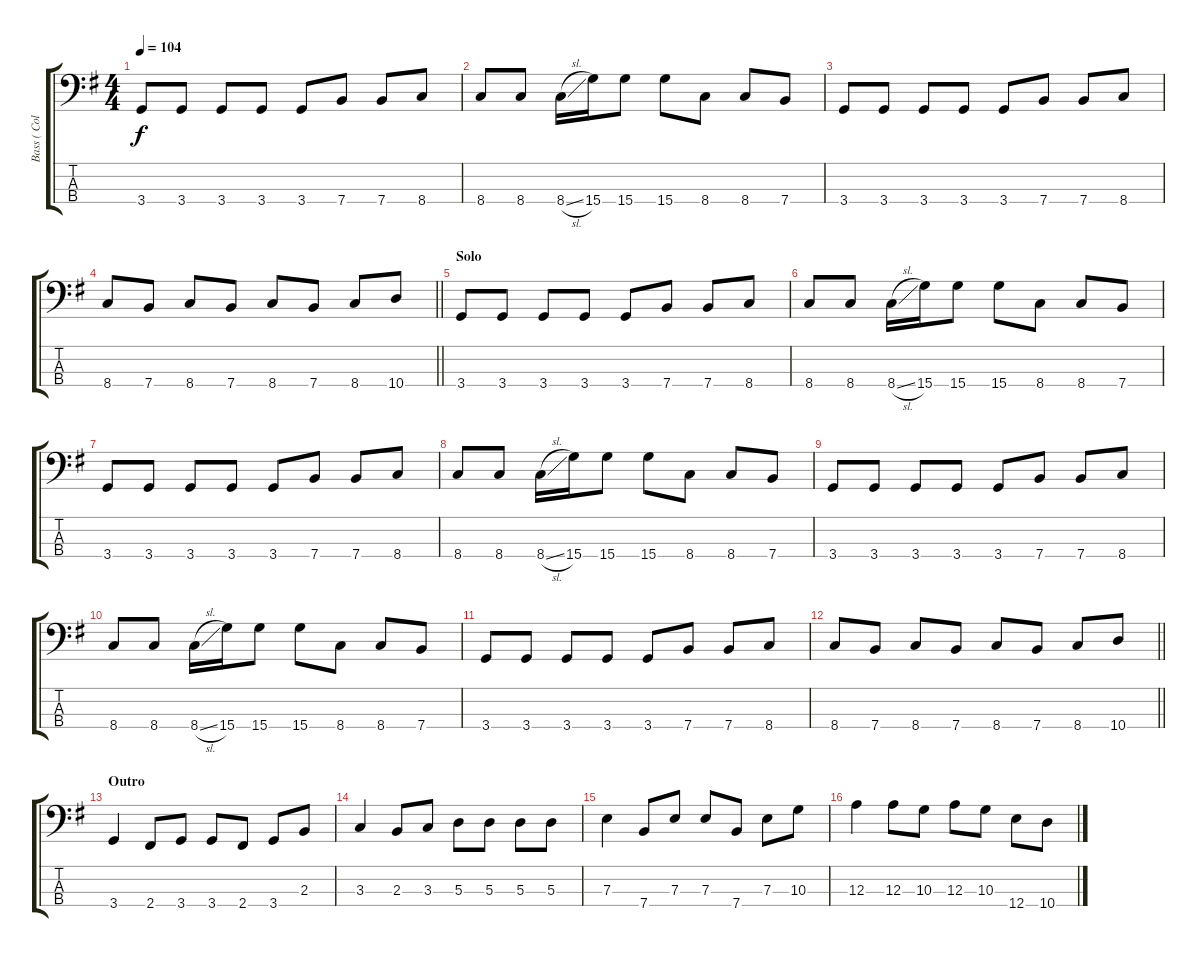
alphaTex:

\track ("Bass ( Colin Greenwood )" "Bass ( Col") {instrument electricbassfinger}
\staff {score tabs}
\tuning (G2 D2 A1 E1) {hide}
\ts (4 4)
\tempo 104
\clef f4
\ks eminor
3.4.8{dy f} 3.4.8 3.4.8 3.4.8 3.4.8 7.4.8 7.4.8 8.4.8 |
8.4.8 8.4.8 8.4{sl}.16 15.4.16 15.4.8 15.4.8 8.4.8 8.4.8 7.4.8 |
3.4.8 3.4.8 3.4.8 3.4.8 3.4.8 7.4.8 7.4.8 8.4.8 |
\barLineRight lightlight
8.4.8 7.4.8 8.4.8 7.4.8 8.4.8 7.4.8 8.4.8 10.4.8 |
\section ("" "Solo")
3.4.8 3.4.8 3.4.8 3.4.8 3.4.8 7.4.8 7.4.8 8.4.8 |
8.4.8 8.4.8 8.4{sl}.16 15.4.16 15.4.8 15.4.8 8.4.8 8.4.8 7.4.8 |
3.4.8 3.4.8 3.4.8 3.4.8 3.4.8 7.4.8 7.4.8 8.4.8 |
8.4.8 8.4.8 8.4{sl}.16 15.4.16 15.4.8 15.4.8 8.4.8 8.4.8 7.4.8 |
3.4.8 3.4.8 3.4.8 3.4.8 3.4.8 7.4.8 7.4.8 8.4.8 |
8.4.8 8.4.8 8.4{sl}.16 15.4.16 15.4.8 15.4.8 8.4.8 8.4.8 7.4.8 |
3.4.8 3.4.8 3.4.8 3.4.8 3.4.8 7.4.8 7.4.8 8.4.8 |
\barLineRight lightlight
8.4.8 7.4.8 8.4.8 7.4.8 8.4.8 7.4.8 8.4.8 10.4.8 |
\section ("" "Outro")
3.4.4 2.4.8 3.4.8 3.4.8 2.4.8 3.4.8 2.3.8 |
3.3.4 2.3.8 3.3.8 5.3.8 5.3.8 5.3.8 5.3.8 |
7.3.4 7.4.8 7.3.8 7.3.8 7.4.8 7.3.8 10.3.8 |
12.3.4 12.3.8 10.3.8 12.3.8 10.3.8 12.4.8 10.4.8
